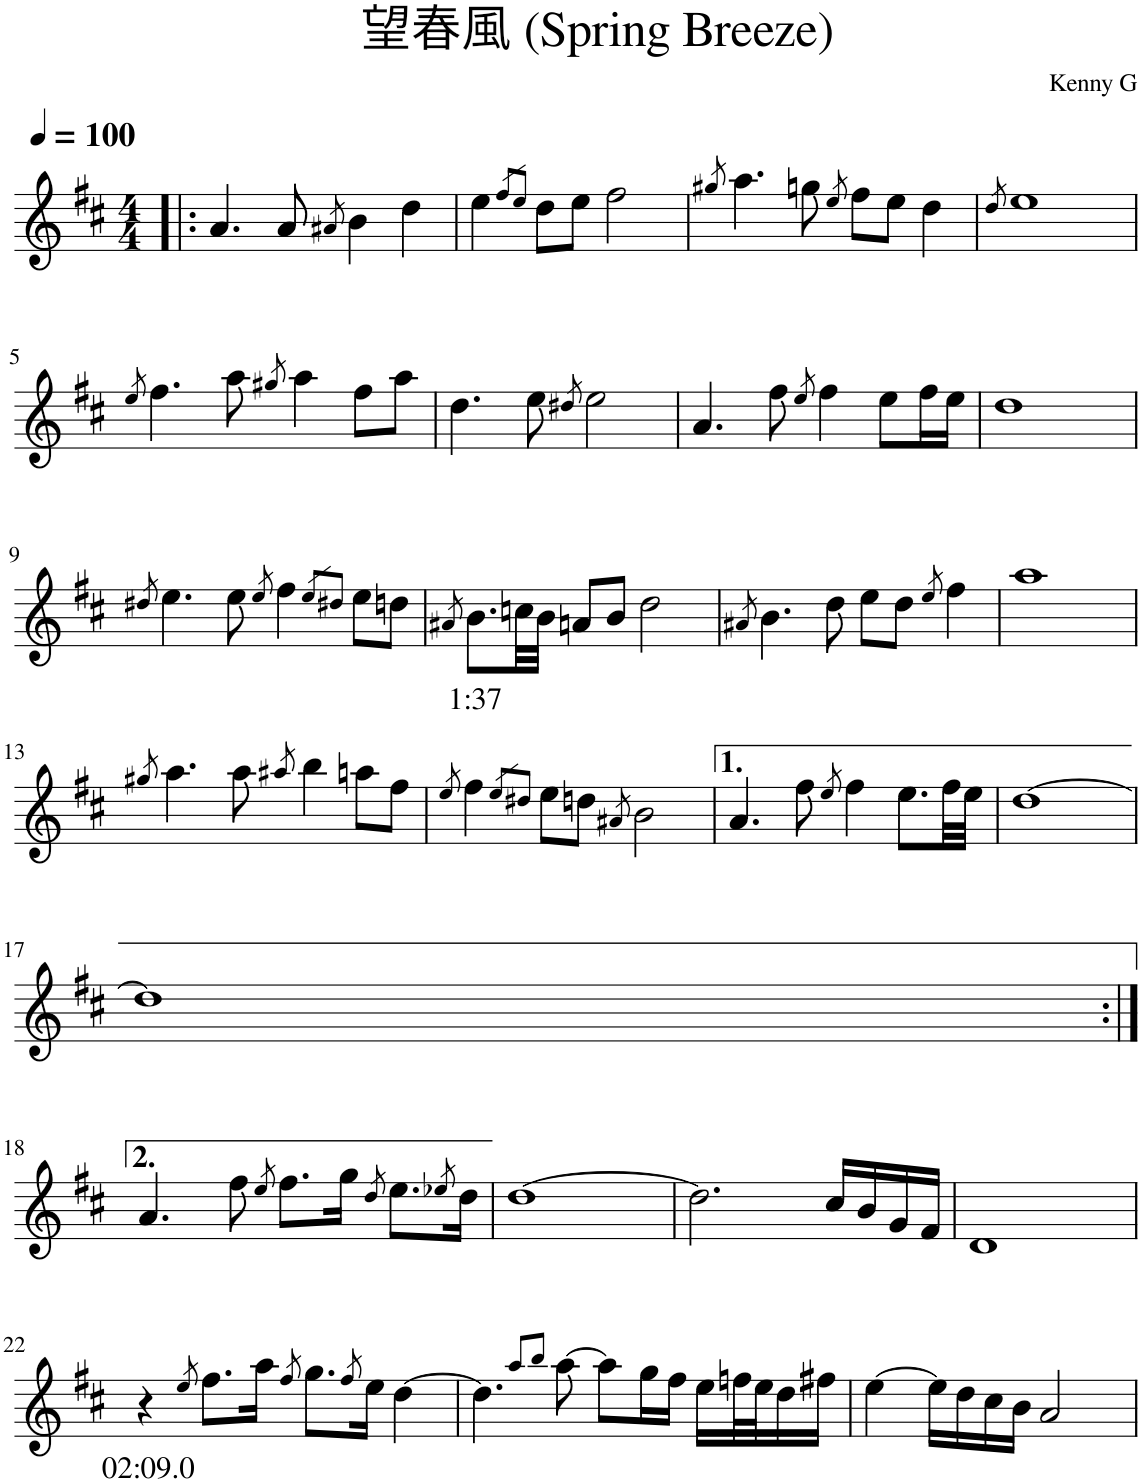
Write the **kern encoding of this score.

**kern	**text
*part1	*part1
*staff1	*staff1
*I"Piano	*
*I'Pno.	*
*clefG2	*
*k[f#c#]	*
*M4/4	*
*MM100	*
=1!|:	=1!|:
4.a/	.
8a/	.
8qa#X/	.
4b\	.
4dd\	.
=2	=2
4ee\	.
8qff#/L	.
8qee/J	.
8dd\L	.
8ee\J	.
2ff#\	.
=3	=3
8qgg#X/	.
4.aa\	.
8ggn\	.
8qee/	.
8ff#\L	.
8ee\J	.
4dd\	.
=4	=4
8qdd/	.
1ee	.
!!LO:LB:g=z
=5	=5
8qee/	.
4.ff#\	.
8aa\	.
8qgg#X/	.
4aa\	.
8ff#\L	.
8aa\J	.
=6	=6
4.dd\	.
8ee\	.
8qdd#X/	.
2ee\	.
=7	=7
4.a/	.
8ff#\	.
8qee/	.
4ff#\	.
8ee\L	.
16ff#\L	.
16ee\JJ	.
=8	=8
1dd	.
!!LO:LB:g=z
=9	=9
8qdd#X/	.
4.ee\	.
8ee\	.
8qee/	.
4ff#\	.
8qee/L	.
8qdd#X/J	.
8ee\L	.
8ddn\J	.
=10	=10
8qa#X/	.
!	!LO:LY:b
8.b\L	1:37
32ccn\LL	.
32b\JJJ	.
8an/L	.
8b/J	.
2dd\	.
=11	=11
8qa#X/	.
4.b\	.
8dd\	.
8ee\L	.
8dd\J	.
8qee/	.
4ff#\	.
=12	=12
1aa	.
!!LO:LB:g=z
=13	=13
8qgg#X/	.
4.aa\	.
8aa\	.
8qaa#X/	.
4bb\	.
8aan\L	.
8ff#\J	.
=14	=14
8qee/	.
4ff#\	.
8qee/L	.
8qdd#X/J	.
8ee\L	.
8ddn\J	.
8qa#X/	.
2b\	.
=15	=15
4.a/	.
8ff#\	.
8qee/	.
4ff#\	.
8.ee\L	.
32ff#\LL	.
32ee\JJJ	.
=16	=16
[1dd	.
!!LO:LB:g=z
=17	=17
1dd]	.
!!LO:LB:g=z
=18:|!	=18:|!
4.a/	.
8ff#\	.
8qee/	.
8.ff#\L	.
16gg\Jk	.
8qdd/	.
8.ee\L	.
8qee-X/	.
16dd\Jk	.
=19	=19
[1dd	.
=20	=20
2.dd\]	.
16cc#/LL	.
16b/	.
16g/	.
16f#/JJ	.
=21	=21
1d	.
!!LO:LB:g=z
=22	=22
!	!LO:LY:b
4r	02:09.0
8qee/	.
8.ff#\L	.
16aa\Jk	.
8qff#/	.
8.gg\L	.
8qff#/	.
16ee\Jk	.
[4dd\	.
=23	=23
4.dd\]	.
8qaa/L	.
8qbb/J	.
[8aa\	.
8aa\L]	.
16gg\L	.
16ff#\JJ	.
16ee\LL	.
32ffn\L	.
32ee\J	.
16dd\	.
16ff#X\JJ	.
=24	=24
[4ee\	.
16ee\LL]	.
16dd\	.
16cc#\	.
16b\JJ	.
2a/	.
=	=
*-	*-
